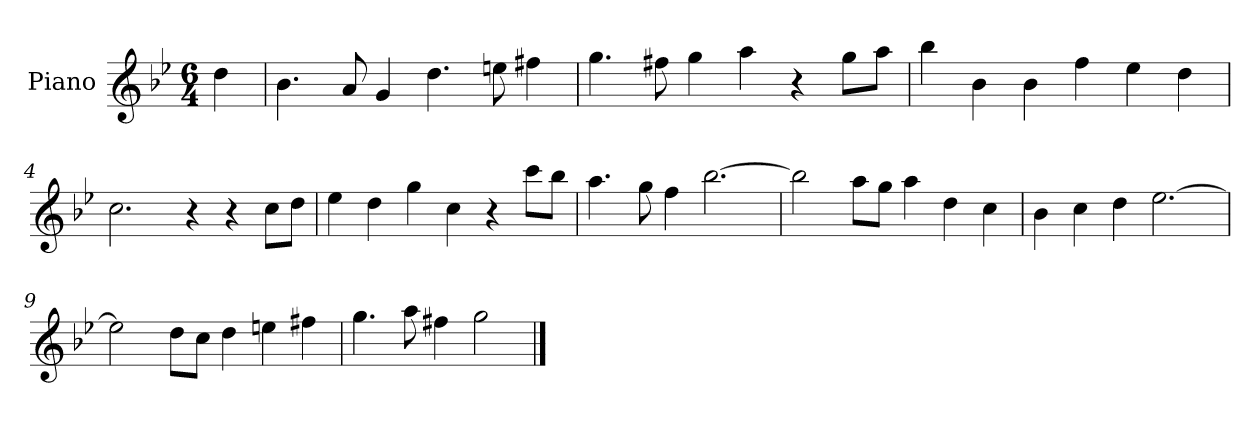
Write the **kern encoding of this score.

**kern
*part1
*staff1
*I"Piano
*I'Pno.
*clefG2
*k[b-e-]
*M6/4
=
4dd\
=1
4.b-\
8a/
4g/
4.dd\
8een\
4ff#X\
=2
4.gg\
8ff#X\
4gg\
4aa\
4r
8gg\L
8aa\J
=3
4bb-\
4b-\
4b-\
4ff\
4ee-\
4dd\
=4
2.cc\
4r
4r
8cc\L
8dd\J
=5
4ee-\
4dd\
4gg\
4cc\
4r
8ccc\L
8bb-\J
!!LO:LB:g=z
=6
4.aa\
8gg\
4ff\
[2.bb-\
=7
2bb-\]
8aa\L
8gg\J
4aa\
4dd\
4cc\
=8
4b-\
4cc\
4dd\
[2.ee-\
=9
2ee-\]
8dd\L
8cc\J
4dd\
4een\
4ff#X\
=10
4.gg\
8aa\
4ff#X\
2gg\
==
*-
